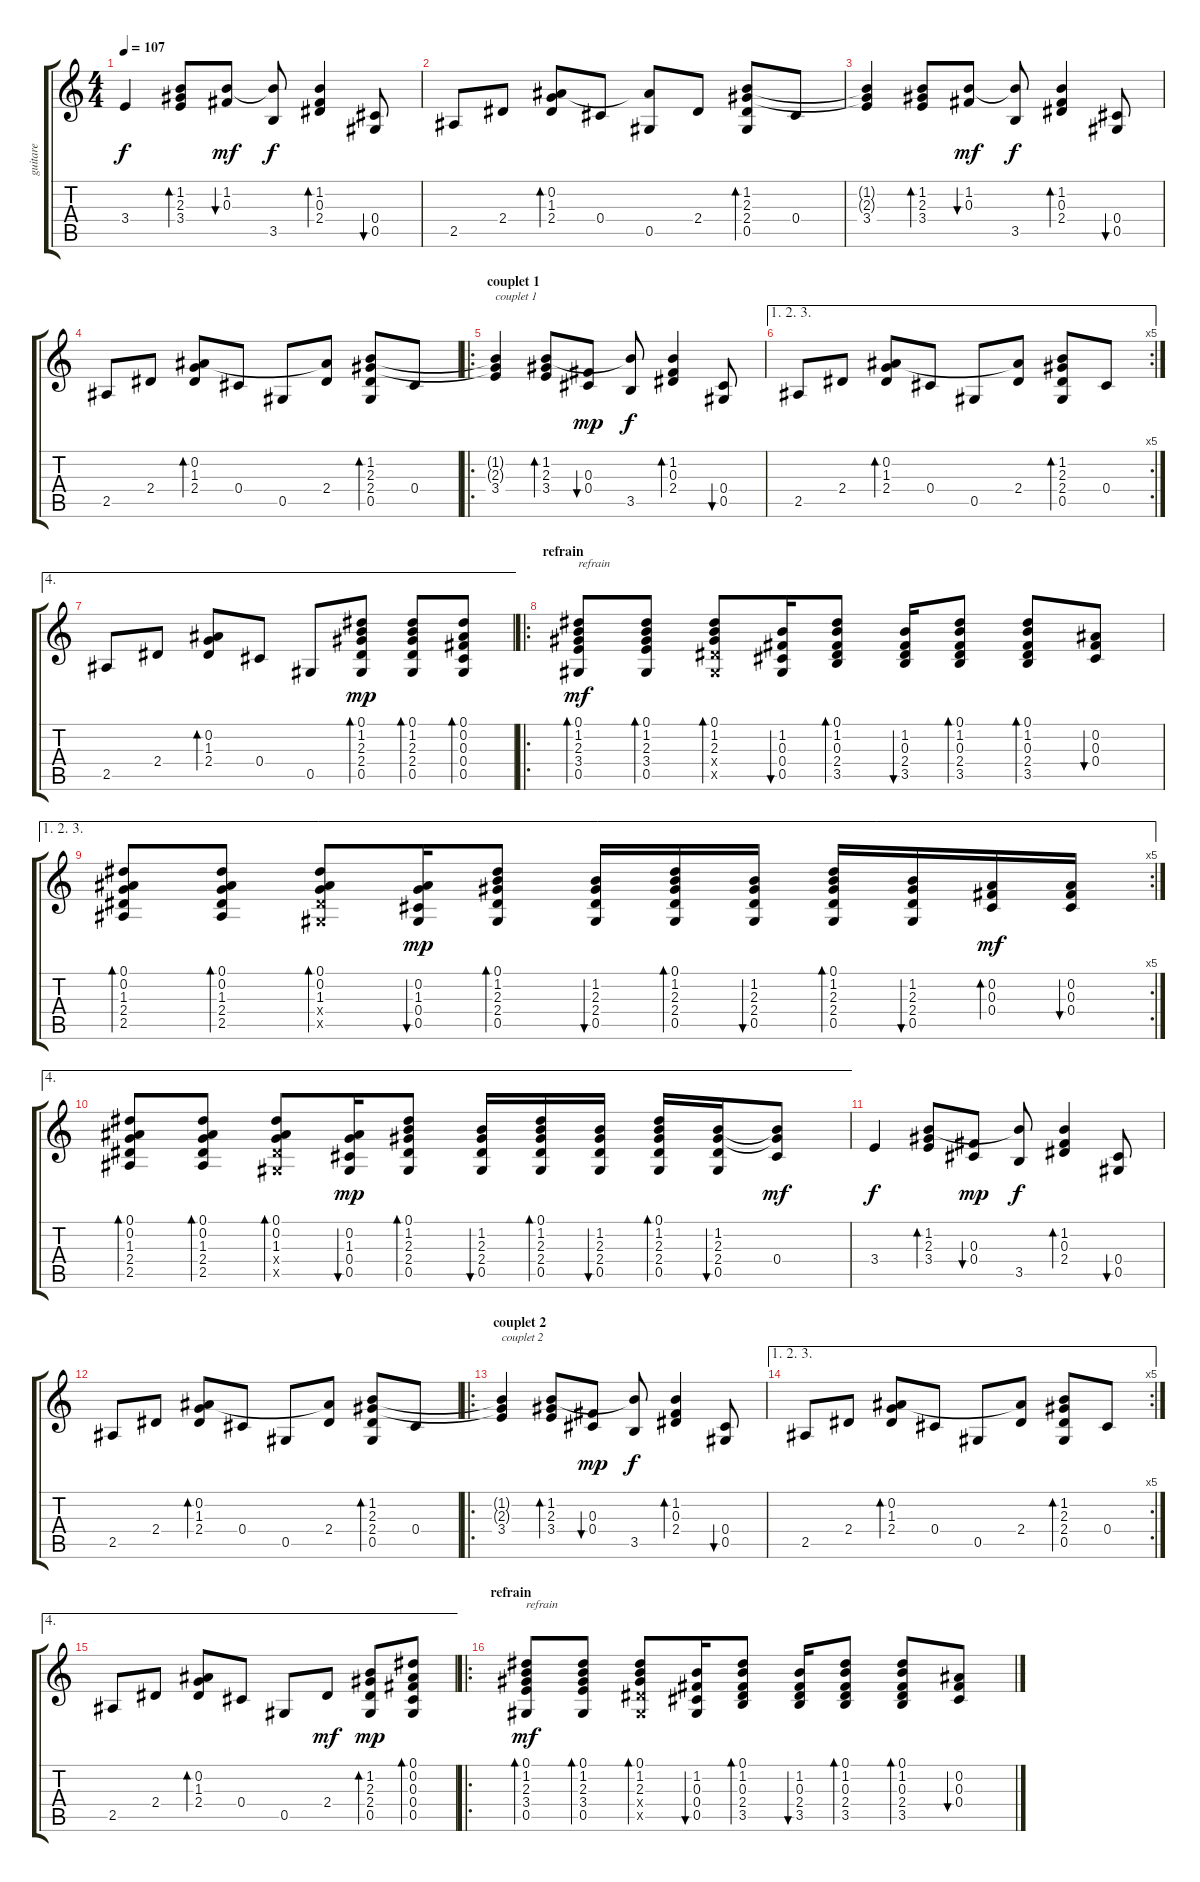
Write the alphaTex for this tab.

\track ("guitare" "guitare") {instrument acousticguitarsteel}
\staff {score tabs}
\tuning (Eb4 Bb3 Gb3 Db3 Ab2 Eb2) {hide}
\ts (4 4)
\tempo 107
\clef g2
\ks c
3.4.4{dy f instrument acousticguitarsteel} (1.2 2.3 3.4).8{bd 60} (1.2 0.3).8{bu 60 dy mf} (1.2{t} 3.5).8{dy f} (1.2 0.3 2.4).4{bd 60} (0.4 0.5).8{bu 60} |
2.5.8 2.4.8 (0.2 1.3 2.4).8{bd 60} 0.4.8 (0.2{t} 0.5).8 2.4.8 (1.2 2.3 2.4 0.5).8{bd 60} 0.4.8 |
(1.2{t} 2.3{t} 3.4).4 (1.2 2.3 3.4).8{bd 60} (1.2 0.3).8{bu 60 dy mf} (1.2{t} 3.5).8{dy f} (1.2 0.3 2.4).4{bd 60} (0.4 0.5).8{bu 60} |
2.5.8 2.4.8 (0.2 1.3 2.4).8{bd 60} 0.4.8 0.5.8 (0.2{t} 2.4).8 (1.2 2.3 2.4 0.5).8{bd 60} 0.4.8 |
\ro
\section ("" "couplet 1")
(1.2{t} 2.3{t} 3.4).4{txt "couplet 1"} (1.2 2.3 3.4).8{bd 60} (0.3 0.4).8{bu 60 dy mp} (1.2{t} 3.5).8{dy f} (1.2 0.3 2.4).4{bd 60} (0.4 0.5).8{bu 60} |
\ae (1 2 3)
\rc 5
2.5.8 2.4.8 (0.2 1.3 2.4).8{bd 60} 0.4.8 0.5.8 (0.2{t} 2.4).8 (1.2 2.3 2.4 0.5).8{bd 60} 0.4.8 |
\ae 4
2.5.8 2.4.8 (0.2 1.3 2.4).8{bd 60} 0.4.8 0.5.8 (0.1 1.2 2.3 2.4 0.5).8{bd 60 dy mp} (0.1 1.2 2.3 2.4 0.5).8{bd 60} (0.1 0.2 0.3 0.4 0.5).8{bd 60} |
\ro
\section ("" "refrain")
(0.1 1.2 2.3 3.4 0.5).8{bd 60 txt "refrain" dy mf} (0.1 1.2 2.3 3.4 0.5).8{bd 60} (0.1 1.2 2.3 2.4{x} 0.5{x}).8{bd 60} (1.2 0.3 0.4 0.5).16{bu 60} (0.1 1.2 0.3 2.4 3.5).8{bd 60} (1.2 0.3 2.4 3.5).16{bu 60} (0.1 1.2 0.3 2.4 3.5).8{bd 60} (0.1 1.2 0.3 2.4 3.5).8{bd 60} (0.2 0.3 0.4).8{bu 60} |
\ae (1 2 3)
\rc 5
(0.1 0.2 1.3 2.4 2.5).8{bd 60} (0.1 0.2 1.3 2.4 2.5).8{bd 60} (0.1 0.2 1.3 2.4{x} 0.5{x}).8{bd 60} (0.2 1.3 0.4 0.5).16{bu 60 dy mp} (0.1 1.2 2.3 2.4 0.5).8{bd 60} (1.2 2.3 2.4 0.5).16{bu 60} (0.1 1.2 2.3 2.4 0.5).16{bd 60} (1.2 2.3 2.4 0.5).16{bu 60} (0.1 1.2 2.3 2.4 0.5).16{bd 60} (1.2 2.3 2.4 0.5).16{bu 60} (0.2 0.3 0.4).16{bd 60 dy mf} (0.2 0.3 0.4).16{bu 60} |
\ae 4
(0.1 0.2 1.3 2.4 2.5).8{bd 60} (0.1 0.2 1.3 2.4 2.5).8{bd 60} (0.1 0.2 1.3 2.4{x} 0.5{x}).8{bd 60} (0.2 1.3 0.4 0.5).16{bu 60 dy mp} (0.1 1.2 2.3 2.4 0.5).8{bd 60} (1.2 2.3 2.4 0.5).16{bu 60} (0.1 1.2 2.3 2.4 0.5).16{bd 60} (1.2 2.3 2.4 0.5).16{bu 60} (0.1 1.2 2.3 2.4 0.5).16{bd 60} (1.2 2.3 2.4 0.5).16{bu 60} (1.2{t} 2.3{t} 0.4).8{dy mf} |
3.4.4{dy f} (1.2 2.3 3.4).8{bd 60} (0.3 0.4).8{bu 60 dy mp} (1.2{t} 3.5).8{dy f} (1.2 0.3 2.4).4{bd 60} (0.4 0.5).8{bu 60} |
2.5.8 2.4.8 (0.2 1.3 2.4).8{bd 60} 0.4.8 0.5.8 (0.2{t} 2.4).8 (1.2 2.3 2.4 0.5).8{bd 60} 0.4.8 |
\ro
\section ("" "couplet 2")
(1.2{t} 2.3{t} 3.4).4{txt "couplet 2"} (1.2 2.3 3.4).8{bd 60} (0.3 0.4).8{bu 60 dy mp} (1.2{t} 3.5).8{dy f} (1.2 0.3 2.4).4{bd 60} (0.4 0.5).8{bu 60} |
\ae (1 2 3)
\rc 5
2.5.8 2.4.8 (0.2 1.3 2.4).8{bd 60} 0.4.8 0.5.8 (0.2{t} 2.4).8 (1.2 2.3 2.4 0.5).8{bd 60} 0.4.8 |
\ae 4
2.5.8 2.4.8 (0.2 1.3 2.4).8{bd 60} 0.4.8 0.5.8 2.4.8{dy mf} (1.2 2.3 2.4 0.5).8{bd 60 dy mp} (0.1 0.2 0.3 0.4 0.5).8{bd 60} |
\ro
\section ("" "refrain")
(0.1 1.2 2.3 3.4 0.5).8{bd 60 txt "refrain" dy mf} (0.1 1.2 2.3 3.4 0.5).8{bd 60} (0.1 1.2 2.3 2.4{x} 0.5{x}).8{bd 60} (1.2 0.3 0.4 0.5).16{bu 60} (0.1 1.2 0.3 2.4 3.5).8{bd 60} (1.2 0.3 2.4 3.5).16{bu 60} (0.1 1.2 0.3 2.4 3.5).8{bd 60} (0.1 1.2 0.3 2.4 3.5).8{bd 60} (0.2 0.3 0.4).8{bu 60}
